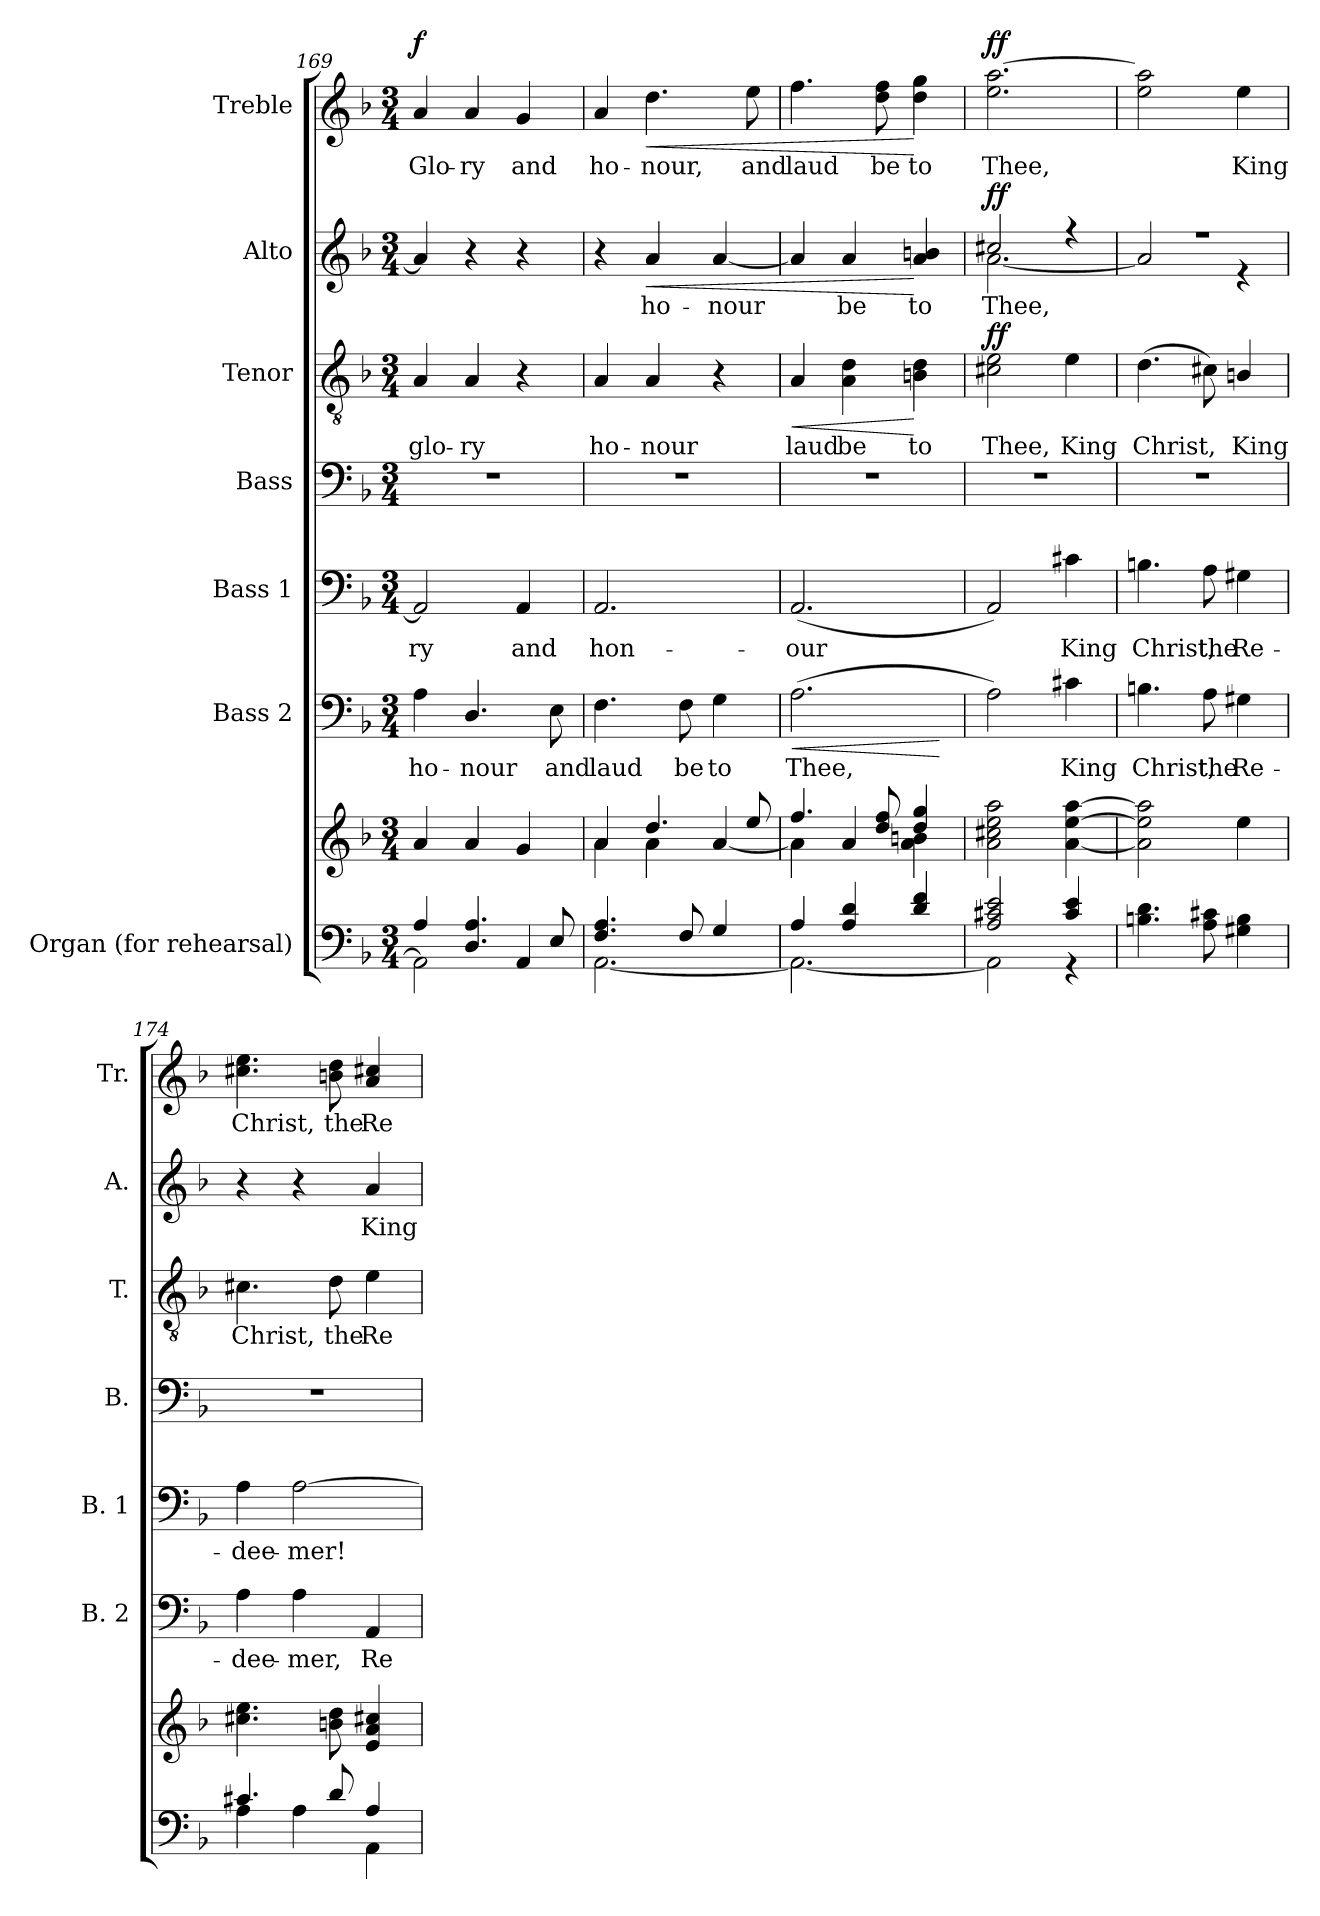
**kern	**kern	**kern	**text	**dynam	**kern	**text	**kern	**kern	**text	**dynam	**kern	**text	**dynam	**kern	**text	**dynam
*part7	*part7	*part6	*part6	*part6	*part5	*part5	*part4	*part3	*part3	*part3	*part2	*part2	*part2	*part1	*part1	*part1
*staff8	*staff7	*staff6	*staff6	*staff6	*staff5	*staff5	*staff4	*staff3	*staff3	*staff3	*staff2	*staff2	*staff2	*staff1	*staff1	*staff1
*I"Organ (for rehearsal)	*	*I"Bass 2	*	*	*I"Bass 1	*	*I"Bass	*I"Tenor	*	*	*I"Alto	*	*	*I"Treble	*	*
*	*	*I'B. 2	*	*	*I'B. 1	*	*I'B.	*I'T.	*	*	*I'A.	*	*	*I'Tr.	*	*
!!LO:LB:g=z
*clefF4	*clefG2	*clefF4	*	*	*clefF4	*	*clefF4	*clefGv2	*	*	*clefG2	*	*	*clefG2	*	*
*	*	*	*	*	*	*	*	*ITrd7c12	*	*	*	*	*	*	*	*
*k[b-]	*k[b-]	*k[b-]	*	*	*k[b-]	*	*k[b-]	*k[b-]	*	*	*k[b-]	*	*	*k[b-]	*	*
*F:	*F:	*F:	*	*	*F:	*	*F:	*F:	*	*	*F:	*	*	*F:	*	*
*M3/4	*M3/4	*M3/4	*	*	*M3/4	*	*M3/4	*M3/4	*	*	*M3/4	*	*	*M3/4	*	*
=169	=169	=169	=169	=169	=169	=169	=169	=169	=169	=169	=169	=169	=169	=169	=169	=169
*^	*	*	*	*	*	*	*	*	*	*	*	*	*	*	*	*
!	!	!	!	!LO:LY:b:color=#000000	!	!	!	!	!	!	!	!	!	!	!	!	!
!	!	!	!	!	!	!	!LO:LY:b:color=#000000	!LO:N:vis=1	!	!	!	!	!	!	!	!	!
!	!	!	!	!	!	!	!	!	!	!LO:LY:b:color=#000000	!	!	!	!	!	!	!
!	!	!	!	!	!	!	!	!	!	!	!	!	!	!	!	!LO:LY:b:color=#000000	!
4Ai/	2AAi\]	4ai/	4Ai\	ho-	.	2AAi/]	-ry	2.r	4AAi/	glo-	.	4ai/]	.	.	4ai/	Glo-	f
!	!	!	!	!LO:LY:b:color=#000000	!	!	!	!	!	!	!	!	!	!	!	!	!
!	!	!	!	!	!	!	!	!	!	!LO:LY:b:color=#000000	!	!	!	!	!	!	!
!	!	!	!	!	!	!	!	!	!	!	!	!	!	!	!	!LO:LY:b:color=#000000	!
4.Di/ 4.Ai	.	4ai/	4.Di/	-nour	.	.	.	.	4AAi/	-ry	.	4r	.	.	4ai/	-ry	.
!	!	!	!	!	!	!	!LO:LY:b:color=#000000	!	!	!	!	!	!	!	!	!	!
!	!	!	!	!	!	!	!	!	!	!	!	!	!	!	!	!LO:LY:b:color=#000000	!
.	4AAi/	4gi/	.	.	.	4AAi/	and	.	4r	.	.	4r	.	.	4gi/	and	.
!	!	!	!	!LO:LY:b:color=#000000	!	!	!	!	!	!	!	!	!	!	!	!	!
8Ei/	.	.	8Ei\	and	.	.	.	.	.	.	.	.	.	.	.	.	.
=170	=170	=170	=170	=170	=170	=170	=170	=170	=170	=170	=170	=170	=170	=170	=170	=170	=170
*	*	*^	*	*	*	*	*	*	*	*	*	*	*	*	*	*	*
!	!	!	!	!	!LO:LY:b:color=#000000	!	!	!	!	!	!	!	!	!	!	!	!	!
!	!	!	!	!	!	!	!	!LO:LY:b:color=#000000	!LO:N:vis=1	!	!	!	!	!	!	!	!	!
!	!	!	!	!	!	!	!	!	!	!	!LO:LY:b:color=#000000	!	!	!	!	!	!	!
!	!	!	!	!	!	!	!	!	!	!	!	!	!	!	!	!	!LO:LY:b:color=#000000	!
4.Fi/ 4.Ai	[2.AAi\	4ai/	4ai\	4.Fi\	laud	.	2.AAi/	hon-	2.r	4AAi/	ho-	.	4r	.	.	4ai/	ho-	.
!	!	!	!	!	!	!	!	!	!	!	!LO:LY:b:color=#000000	!	!	!	!	!	!	!
!	!	!	!	!	!	!	!	!	!	!	!	!	!	!LO:LY:b:color=#000000	!LO:HP:b	!	!	!
!	!	!	!	!	!	!	!	!	!	!	!	!	!	!	!	!	!LO:LY:b:color=#000000	!LO:HP:b
.	.	4.ddi/	4ai\	.	.	.	.	.	.	4AAi/	-nour	.	4ai/	ho-	<	4.ddi\	-nour,	<
!	!	!	!	!	!LO:LY:b:color=#000000	!	!	!	!	!	!	!	!	!	!	!	!	!
8Fi/	.	.	.	8Fi\	be	.	.	.	.	.	.	.	.	.	.	.	.	.
!	!	!	!	!	!LO:LY:b:color=#000000	!	!	!	!	!	!	!	!	!	!	!	!	!
!	!	!	!	!	!	!	!	!	!	!	!	!	!	!LO:LY:b:color=#000000	!	!	!	!
4Gi/	.	.	[4ai/	4Gi\	to	.	.	.	.	4r	.	.	[4ai/	-nour	.	.	.	.
!	!	!	!	!	!	!	!	!	!	!	!	!	!	!	!	!	!LO:LY:b:color=#000000	!
.	.	8eei/	.	.	.	.	.	.	.	.	.	.	.	.	.	8eei\	and	.
=171	=171	=171	=171	=171	=171	=171	=171	=171	=171	=171	=171	=171	=171	=171	=171	=171	=171	=171
!	!	!	!	!	!LO:LY:b:color=#000000	!LO:HP:b	!	!	!	!	!	!	!	!	!	!	!	!
!	!	!	!	!	!	!	!	!LO:LY:b:color=#000000	!LO:N:vis=1	!	!	!	!	!	!	!	!	!
!	!	!	!	!	!	!	!	!	!	!	!LO:LY:b:color=#000000	!LO:HP:b	!	!	!	!	!	!
!	!	!	!	!	!	!	!	!	!	!	!	!	!	!	!	!	!LO:LY:b:color=#000000	!
4Ai/	2.AAi\_	4.ffi/	4ai\]	(2.Ai\	Thee,	<	(2.AAi/	-our	2.r	4AAi/	laud	<	4ai/]	.	.	4.ffi\	laud	.
!	!	!	!	!	!	!	!	!	!	!	!LO:LY:b:color=#000000	!	!	!	!	!	!	!
!	!	!	!	!	!	!	!	!	!	!	!	!	!	!LO:LY:b:color=#000000	!	!	!	!
4Ai/ 4di	.	.	4ai/	.	.	.	.	.	.	4AAi\ 4Di	be	.	4ai/	be	.	.	.	.
!	!	!	!	!	!	!	!	!	!	!	!	!	!	!	!	!	!LO:LY:b:color=#000000	!
.	.	8ddi/ 8ffi	.	.	.	.	.	.	.	.	.	.	.	.	.	8ddi\ 8ffi	be	.
!	!	!	!	!	!	!	!	!	!	!	!LO:LY:b:color=#000000	!	!	!	!	!	!	!
!	!	!	!	!	!	!	!	!	!	!	!	!	!	!LO:LY:b:color=#000000	!	!	!	!
!	!	!	!	!	!	!	!	!	!	!	!	!	!	!	!	!	!LO:LY:b:color=#000000	!
4di/ 4fi	.	4ddi/ 4ggi	4ai\ 4bni	.	.	.	.	.	.	4BBni\ 4Di	to	[	4ai/ 4bni	to	[	4ddi\ 4ggi	to	[
*v	*v	*	*	*	*	*	*	*	*	*	*	*	*	*	*	*	*	*
*	*v	*v	*	*	*	*	*	*	*	*	*	*	*	*	*	*	*
.	.	.	.	[	.	.	.	.	.	.	.	.	.	.	.	.
=172	=172	=172	=172	=172	=172	=172	=172	=172	=172	=172	=172	=172	=172	=172	=172	=172
*^	*	*	*	*	*	*	*	*	*	*	*	*	*	*	*	*
!	!	!	!	!	!	!	!	!LO:N:vis=1	!	!	!	!	!	!	!	!	!
!	!	!	!	!	!	!	!	!	!	!LO:LY:b:color=#000000	!	!	!	!	!	!	!
!	!	!	!	!	!	!	!	!	!	!	!	!	!LO:LY:b:color=#000000	!	!	!	!
*	*	*	*	*	*	*	*	*	*	*	*	*^	*	*	*	*	*
!	!	!	!	!	!	!	!	!	!	!	!	!	!	!	!	!	!LO:LY:b:color=#000000	!
2Ai/ 2c#Xi 2ei	2AAi\]	2ai\ 2cc#Xi 2eei 2aai	2Ai\)	.	.	2AAi/)	.	2.r	2C#Xi\ 2Ei	Thee,	ff	2cc#Xi/	[2.ai\	Thee,	ff	2.eei\ [2.aai	Thee,	ff
!	!	!	!	!LO:LY:b:color=#000000	!	!	!	!	!	!	!	!	!	!	!	!	!	!
!	!	!	!	!	!	!	!LO:LY:b:color=#000000	!	!	!	!	!	!	!	!	!	!	!
!	!	!	!	!	!	!	!	!	!	!LO:LY:b:color=#000000	!	!	!	!	!	!	!	!
4c#i/ 4ei	4r	[4ai\ [4eei [4aai	4c#Xi\	King	.	4c#Xi\	King	.	4Ei\	King	.	4r	.	.	.	.	.	.
*v	*v	*	*	*	*	*	*	*	*	*	*	*	*	*	*	*	*	*
=173	=173	=173	=173	=173	=173	=173	=173	=173	=173	=173	=173	=173	=173	=173	=173	=173	=173
*^	*	*	*	*	*	*	*	*	*	*	*	*	*	*	*	*	*
!	!	!	!	!LO:LY:b:color=#000000	!	!	!	!	!	!	!	!	!	!	!	!	!	!
*v	*v	*	*	*	*	*	*	*	*	*	*	*	*	*	*	*	*	*
*^	*	*	*	*	*	*	*	*	*	*	*	*	*	*	*	*	*
!	!	!	!	!	!	!	!LO:LY:b:color=#000000	!LO:N:vis=1	!	!	!	!	!	!	!	!	!	!
*v	*v	*	*	*	*	*	*	*	*	*	*	*	*	*	*	*	*	*
*^	*	*	*	*	*	*	*	*	*	*	*	*	*	*	*	*	*
!	!	!	!	!	!	!	!	!	!	!LO:LY:b:color=#000000	!	!LO:N:vis=1	!	!	!	!	!	!
*v	*v	*	*	*	*	*	*	*	*	*	*	*	*	*	*	*	*	*
4.Bni\ 4.di	2ai\] 2eei] 2aai]	4.Bni\	Christ,	.	4.Bni\	Christ,	2.r	(4.Di\	Christ,	.	2.r	2ai/]	.	.	2eei\ 2aai]	.	.
!	!	!	!LO:LY:b:color=#000000	!	!	!	!	!	!	!	!	!	!	!	!	!	!
!	!	!	!	!	!	!LO:LY:b:color=#000000	!	!	!	!	!	!	!	!	!	!	!
8Ai\ 8c#Xi	.	8Ai\	the	.	8Ai\	the	.	8C#Xi\)	.	.	.	.	.	.	.	.	.
!	!	!	!LO:LY:b:color=#000000	!	!	!	!	!	!	!	!	!	!	!	!	!	!
!	!	!	!	!	!	!LO:LY:b:color=#000000	!	!	!	!	!	!	!	!	!	!	!
!	!	!	!	!	!	!	!	!	!LO:LY:b:color=#000000	!	!	!	!	!	!	!	!
!	!	!	!	!	!	!	!	!	!	!	!	!	!	!	!	!LO:LY:b:color=#000000	!
4G#Xi\ 4Bi	4eei\	4G#Xi\	Re-	.	4G#Xi\	Re-	.	4BBni/	King	.	.	4r	.	.	4eei\	King	.
*	*	*	*	*	*	*	*	*	*	*	*v	*v	*	*	*	*	*
=174	=174	=174	=174	=174	=174	=174	=174	=174	=174	=174	=174	=174	=174	=174	=174	=174
*^	*	*	*	*	*	*	*	*	*	*	*	*	*	*	*	*
*	*	*	*	*	*	*	*	*	*	*	*	*^	*	*	*	*	*
!	!	!	!	!LO:LY:b:color=#000000	!	!	!	!	!	!	!	!	!	!	!	!	!	!
*	*	*	*	*	*	*	*	*	*	*	*	*v	*v	*	*	*	*	*
*	*	*	*	*	*	*	*	*	*	*	*	*^	*	*	*	*	*
!	!	!	!	!	!	!	!LO:LY:b:color=#000000	!LO:N:vis=1	!	!	!	!	!	!	!	!	!	!
*	*	*	*	*	*	*	*	*	*	*	*	*v	*v	*	*	*	*	*
*	*	*	*	*	*	*	*	*	*	*	*	*^	*	*	*	*	*
!	!	!	!	!	!	!	!	!	!	!LO:LY:b:color=#000000	!	!	!	!	!	!	!	!
*	*	*	*	*	*	*	*	*	*	*	*	*v	*v	*	*	*	*	*
*	*	*	*	*	*	*	*	*	*	*	*	*^	*	*	*	*	*
!	!	!	!	!	!	!	!	!	!	!	!	!	!	!	!	!	!LO:LY:b:color=#000000	!
*	*	*	*	*	*	*	*	*	*	*	*	*v	*v	*	*	*	*	*
4.c#Xi/	4Ai\	4.cc#Xi\ 4.eei	4Ai\	-dee-	.	4Ai\	-dee-	2.r	4.C#Xi\	Christ,	.	4r	.	.	4.cc#Xi\ 4.eei	Christ,	.
!	!	!	!	!LO:LY:b:color=#000000	!	!	!	!	!	!	!	!	!	!	!	!	!
!	!	!	!	!	!	!	!LO:LY:b:color=#000000	!	!	!	!	!	!	!	!	!	!
.	4Ai\	.	4Ai\	-mer,	.	[2Ai\	-mer!	.	.	.	.	4r	.	.	.	.	.
!	!	!	!	!	!	!	!	!	!	!LO:LY:b:color=#000000	!	!	!	!	!	!	!
!	!	!	!	!	!	!	!	!	!	!	!	!	!	!	!	!LO:LY:b:color=#000000	!
8di/	.	8bni\ 8ddi	.	.	.	.	.	.	8Di\	the	.	.	.	.	8bni\ 8ddi	the	.
!	!	!	!	!LO:LY:b:color=#000000	!	!	!	!	!	!	!	!	!	!	!	!	!
!	!	!	!	!	!	!	!	!	!	!LO:LY:b:color=#000000	!	!	!	!	!	!	!
!	!	!	!	!	!	!	!	!	!	!	!	!	!LO:LY:b:color=#000000	!	!	!	!
!	!	!	!	!	!	!	!	!	!	!	!	!	!	!	!	!LO:LY:b:color=#000000	!
4Ai/	4AAi\	4ei/ 4ai 4cc#Xi	4AAi/	Re-	.	.	.	.	4Ei\	Re-	.	4ai/	King	.	4ai/ 4cc#Xi	Re-	.
*v	*v	*	*	*	*	*	*	*	*	*	*	*	*	*	*	*	*
=	=	=	=	=	=	=	=	=	=	=	=	=	=	=	=	=
*-	*-	*-	*-	*-	*-	*-	*-	*-	*-	*-	*-	*-	*-	*-	*-	*-
